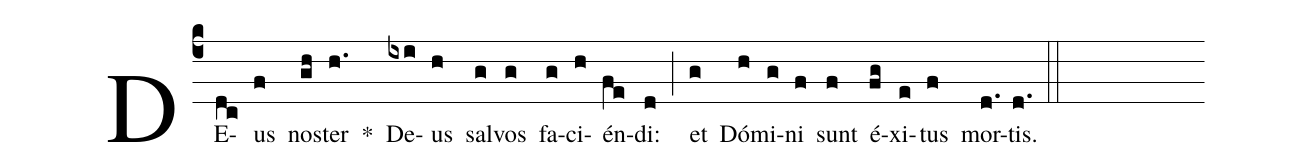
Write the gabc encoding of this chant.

%%
(c4)
DE(dc)us(f) nos(gh)ter(h.) *()
De(ixi)us(h) sal(g)vos(g) fa(g)ci(h)én(fe)di:(d) (;)
et(g) Dó(h)mi(g)ni(f) sunt(f) é(fg)xi(e)tus(f) mor(d.)tis.(d.) (::)
